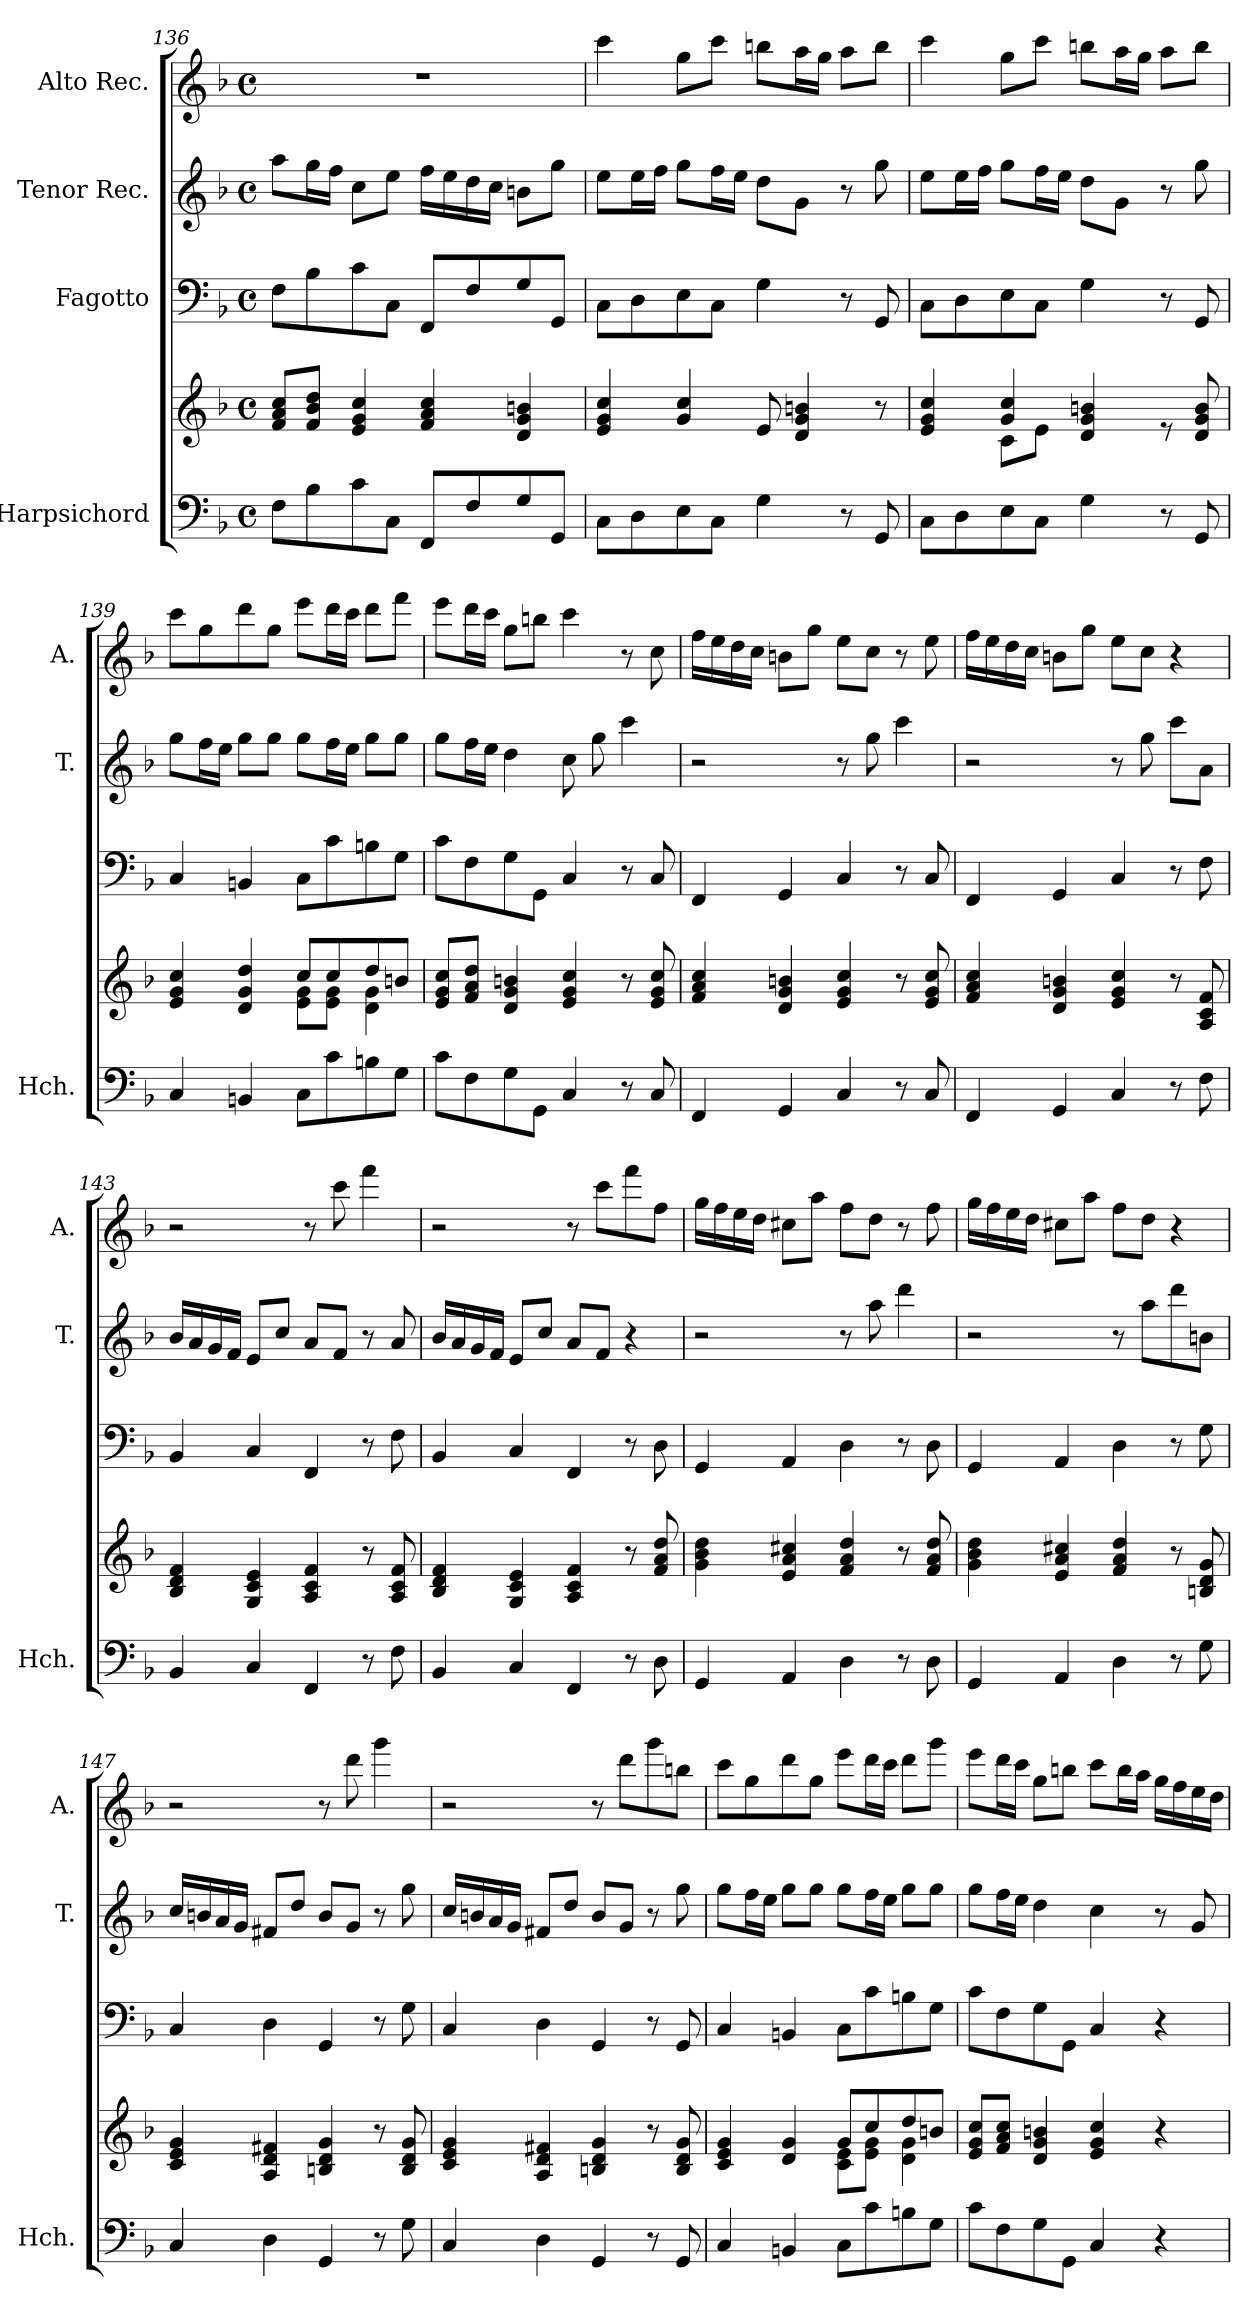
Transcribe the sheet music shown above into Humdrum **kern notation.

**kern	**kern	**kern	**kern	**kern
*part4	*part4	*part3	*part2	*part1
*staff5	*staff4	*staff3	*staff2	*staff1
*I"Harpsichord	*	*I"Fagotto	*I"Tenor Rec.	*I"Alto Rec.
*I'Hch.	*	*	*I'T.	*I'A.
*clefF4	*clefG2	*clefF4	*clefG2	*clefG2
*k[b-]	*k[b-]	*k[b-]	*k[b-]	*k[b-]
*M4/4	*M4/4	*M4/4	*M4/4	*M4/4
*met(c)	*met(c)	*met(c)	*met(c)	*met(c)
=136	=136	=136	=136	=136
8F\L	8f/ 8a/ 8cc/L	8F\L	8aa\L	1r
8B-\	8f/ 8b-/ 8dd/J	8B-\	16gg\L	.
.	.	.	16ff\JJ	.
8c\	4e/ 4g/ 4cc/	8c\	8cc\L	.
8C\J	.	8C\J	8ee\J	.
8FF/L	4f/ 4a/ 4cc/	8FF/L	16ff\LL	.
.	.	.	16ee\	.
8F/	.	8F/	16dd\	.
.	.	.	16cc\JJ	.
8G/	4d/ 4g/ 4bn/	8G/	8bn\L	.
8GG/J	.	8GG/J	8gg\J	.
!!LO:LB:g=z
=137	=137	=137	=137	=137
8C\L	4e/ 4g/ 4cc/	8C\L	8ee\L	4ccc\
8D\	.	8D\	16ee\L	.
.	.	.	16ff\JJ	.
8E\	4g/ 4cc/	8E\	8gg\L	8gg\L
8C\J	.	8C\J	16ff\L	8ccc\J
.	.	.	16ee\JJ	.
4G\	8e/	4G\	8dd\L	8bbn\L
.	4d/ 4g/ 4bn/	.	8g\J	16aa\L
.	.	.	.	16gg\JJ
8r	.	8r	8r	8aa\L
8GG/	8r	8GG/	8gg\	8bb\J
=138	=138	=138	=138	=138
*	*^	*	*	*
8C\L	4e/ 4g/ 4cc/	4ryy	8C\L	8ee\L	4ccc\
8D\	.	.	8D\	16ee\L	.
.	.	.	.	16ff\JJ	.
8E\	4g/ 4cc/	8c\L	8E\	8gg\L	8gg\L
8C\J	.	8e\J	8C\J	16ff\L	8ccc\J
.	.	.	.	16ee\JJ	.
4G\	4d/ 4g/ 4bn/	2ryy	4G\	8dd\L	8bbn\L
.	.	.	.	8g\J	16aa\L
.	.	.	.	.	16gg\JJ
8r	8re	.	8r	8r	8aa\L
8GG/	8d/ 8g/ 8b/	.	8GG/	8gg\	8bb\J
=139	=139	=139	=139	=139	=139
4C/	4e/ 4g/ 4cc/	2ryy	4C/	8gg\L	8ccc\L
.	.	.	.	16ff\L	8gg\
.	.	.	.	16ee\JJ	.
4BBn/	4d/ 4g/ 4dd/	.	4BBn/	8gg\L	8ddd\
.	.	.	.	8gg\J	8gg\J
8C\L	8cc/L	8e\ 8g\L	8C\L	8gg\L	8eee\L
8c\	8cc/	8e\ 8g\J	8c\	16ff\L	16ddd\L
.	.	.	.	16ee\JJ	16ccc\JJ
8Bn\	8dd/	4d\ 4g\	8Bn\	8gg\L	8ddd\L
8G\J	8bn/J	.	8G\J	8gg\J	8fff\J
*	*v	*v	*	*	*
=140	=140	=140	=140	=140
8c\L	8e/ 8g/ 8cc/L	8c\L	8gg\L	8eee\L
8F\	8f/ 8a/ 8dd/J	8F\	16ff\L	16ddd\L
.	.	.	16ee\JJ	16ccc\JJ
8G\	4d/ 4g/ 4bn/	8G\	4dd\	8gg\L
8GG\J	.	8GG\J	.	8bbn\J
4C/	4e/ 4g/ 4cc/	4C/	8cc\	4ccc\
.	.	.	8gg\	.
8r	8r	8r	4ccc\	8r
8C/	8e/ 8g/ 8cc/	8C/	.	8cc\
!!LO:PB:g=z
=141	=141	=141	=141	=141
4FF/	4f/ 4a/ 4cc/	4FF/	2r	16ff\LL
.	.	.	.	16ee\
.	.	.	.	16dd\
.	.	.	.	16cc\JJ
4GG/	4d/ 4g/ 4bn/	4GG/	.	8bn\L
.	.	.	.	8gg\J
4C/	4e/ 4g/ 4cc/	4C/	8r	8ee\L
.	.	.	8gg\	8cc\J
8r	8r	8r	4ccc\	8r
8C/	8e/ 8g/ 8cc/	8C/	.	8ee\
=142	=142	=142	=142	=142
4FF/	4f/ 4a/ 4cc/	4FF/	2r	16ff\LL
.	.	.	.	16ee\
.	.	.	.	16dd\
.	.	.	.	16cc\JJ
4GG/	4d/ 4g/ 4bn/	4GG/	.	8bn\L
.	.	.	.	8gg\J
4C/	4e/ 4g/ 4cc/	4C/	8r	8ee\L
.	.	.	8gg\	8cc\J
8r	8r	8r	8ccc\L	4r
8F\	8A/ 8c/ 8f/	8F\	8a\J	.
=143	=143	=143	=143	=143
4BB-/	4B-/ 4d/ 4f/	4BB-/	16b-/LL	2r
.	.	.	16a/	.
.	.	.	16g/	.
.	.	.	16f/JJ	.
4C/	4G/ 4c/ 4e/	4C/	8e/L	.
.	.	.	8cc/J	.
4FF/	4A/ 4c/ 4f/	4FF/	8a/L	8r
.	.	.	8f/J	8ccc\
8r	8r	8r	8r	4fff\
8F\	8A/ 8c/ 8f/	8F\	8a/	.
=144	=144	=144	=144	=144
4BB-/	4B-/ 4d/ 4f/	4BB-/	16b-/LL	2r
.	.	.	16a/	.
.	.	.	16g/	.
.	.	.	16f/JJ	.
4C/	4G/ 4c/ 4e/	4C/	8e/L	.
.	.	.	8cc/J	.
4FF/	4A/ 4c/ 4f/	4FF/	8a/L	8r
.	.	.	8f/J	8ccc\L
8r	8r	8r	4r	8fff\
8D\	8f/ 8a/ 8dd/	8D\	.	8ff\J
!!LO:LB:g=z
=145	=145	=145	=145	=145
4GG/	4g\ 4b-\ 4dd\	4GG/	2r	16gg\LL
.	.	.	.	16ff\
.	.	.	.	16ee\
.	.	.	.	16dd\JJ
4AA/	4e/ 4a/ 4cc#X/	4AA/	.	8cc#X\L
.	.	.	.	8aa\J
4D\	4f/ 4a/ 4dd/	4D\	8r	8ff\L
.	.	.	8aa\	8dd\J
8r	8r	8r	4ddd\	8r
8D\	8f/ 8a/ 8dd/	8D\	.	8ff\
=146	=146	=146	=146	=146
4GG/	4g\ 4b-\ 4dd\	4GG/	2r	16gg\LL
.	.	.	.	16ff\
.	.	.	.	16ee\
.	.	.	.	16dd\JJ
4AA/	4e/ 4a/ 4cc#X/	4AA/	.	8cc#X\L
.	.	.	.	8aa\J
4D\	4f/ 4a/ 4dd/	4D\	8r	8ff\L
.	.	.	8aa\L	8dd\J
8r	8r	8r	8ddd\	4r
8G\	8Bn/ 8d/ 8g/	8G\	8bn\J	.
=147	=147	=147	=147	=147
4C/	4c/ 4e/ 4g/	4C/	16cc/LL	2r
.	.	.	16bn/	.
.	.	.	16a/	.
.	.	.	16g/JJ	.
4D\	4A/ 4d/ 4f#X/	4D\	8f#X/L	.
.	.	.	8dd/J	.
4GG/	4Bn/ 4d/ 4g/	4GG/	8b/L	8r
.	.	.	8g/J	8ddd\
8r	8r	8r	8r	4ggg\
8G\	8B/ 8d/ 8g/	8G\	8gg\	.
=148	=148	=148	=148	=148
4C/	4c/ 4e/ 4g/	4C/	16cc/LL	2r
.	.	.	16bn/	.
.	.	.	16a/	.
.	.	.	16g/JJ	.
4D\	4A/ 4d/ 4f#X/	4D\	8f#X/L	.
.	.	.	8dd/J	.
4GG/	4Bn/ 4d/ 4g/	4GG/	8b/L	8r
.	.	.	8g/J	8ddd\L
8r	8r	8r	8r	8ggg\
8GG/	8B/ 8d/ 8g/	8GG/	8gg\	8bbn\J
!!LO:LB:g=z
=149	=149	=149	=149	=149
*	*^	*	*	*
4C/	4c/ 4e/ 4g/	2ryy	4C/	8gg\L	8ccc\L
.	.	.	.	16ff\L	8gg\
.	.	.	.	16ee\JJ	.
4BBn/	4d/ 4g/	.	4BBn/	8gg\L	8ddd\
.	.	.	.	8gg\J	8gg\J
8C\L	8g/L	8c\ 8e\L	8C\L	8gg\L	8eee\L
8c\	8cc/	8e\ 8g\J	8c\	16ff\L	16ddd\L
.	.	.	.	16ee\JJ	16ccc\JJ
8Bn\	8dd/	4d\ 4g\	8Bn\	8gg\L	8ddd\L
8G\J	8bn/J	.	8G\J	8gg\J	8ggg\J
*	*v	*v	*	*	*
=150	=150	=150	=150	=150
8c\L	8e/ 8g/ 8cc/L	8c\L	8gg\L	8eee\L
8F\	8f/ 8a/ 8cc/J	8F\	16ff\L	16ddd\L
.	.	.	16ee\JJ	16ccc\JJ
8G\	4d/ 4g/ 4bn/	8G\	4dd\	8gg\L
8GG\J	.	8GG\J	.	8bbn\J
4C/	4e/ 4g/ 4cc/	4C/	4cc\	8ccc\L
.	.	.	.	16bb\L
.	.	.	.	16aa\JJ
4r	4r	4r	8r	16gg\LL
.	.	.	.	16ff\
.	.	.	8g/	16ee\
.	.	.	.	16dd\JJ
=	=	=	=	=
*-	*-	*-	*-	*-
